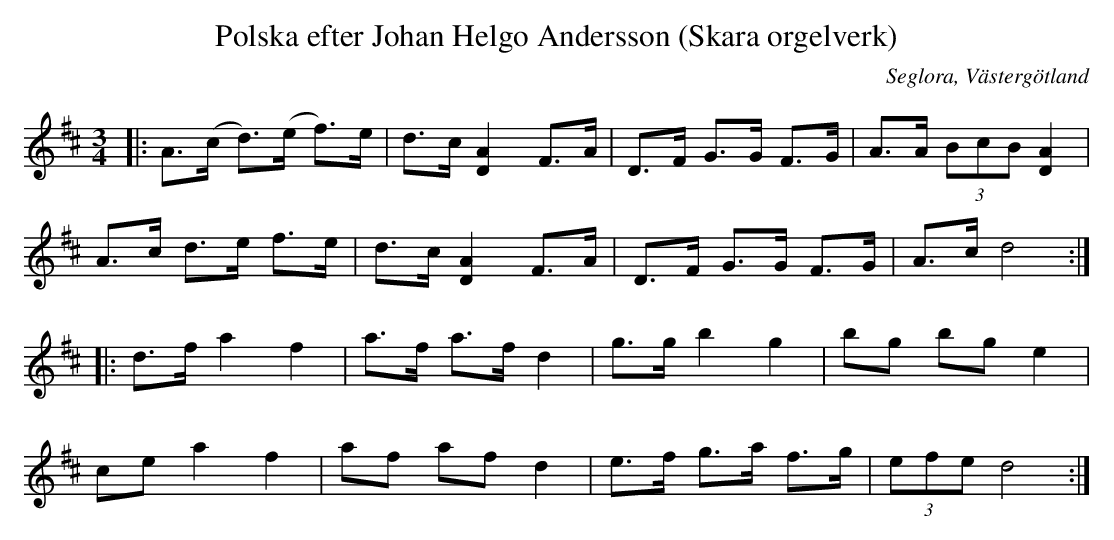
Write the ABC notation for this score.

X:1
T:Polska efter Johan Helgo Andersson (Skara orgelverk)
O:Seglora, Västergötland
M:3/4
L:1/8
K:D
|: A>(c d>)(e f>)e| d>c [A2D2] F>A | D>F G>G F>G | A>A (3BcB [A2D2] |
   A>c d>e f>e| d>c [A2D2] F>A | D>F G>G F>G | A>c d4 :|
|: d>f a2 f2 | a>f a>f d2 | g>g b2 g2 | bg bg e2 |
ce a2 f2 | af af d2 | e>f g>a f>g | (3efe d4 :|
